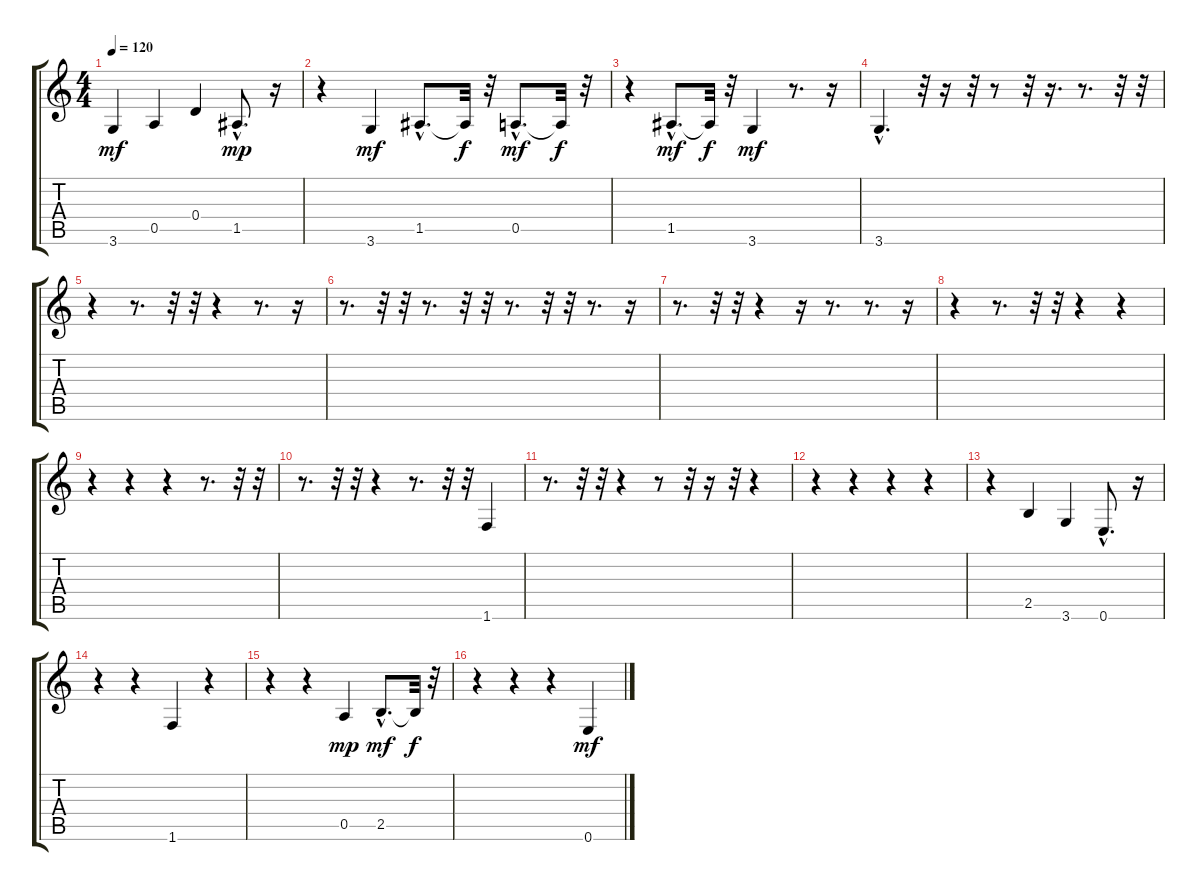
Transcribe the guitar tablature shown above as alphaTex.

\track "" {instrument acousticbass}
\staff {score tabs}
\tuning (E4 B3 G3 D3 A2 E2) {hide}
\ts (4 4)
\tempo 120
\clef g2
\ks c
3.6.4{dy mf} 0.5.4 0.4.4 1.5{hac}.8{d dy mp} r.16 |
r.4 3.6.4{dy mf} 1.5{hac}.8{d} 1.5{t}.32{dy f} r.32 0.5{hac}.8{d dy mf} 0.5{t}.32{dy f} r.32 |
r.4 1.5{hac}.8{d dy mf} 1.5{t}.32{dy f} r.32 3.6.4{dy mf} r.8{d} r.16 |
3.6{hac}.4{d} r.32 r.16 r.32 r.8 r.32 r.16{d} r.8{d} r.32 r.32 |
r.4 r.8{d} r.32 r.32 r.4 r.8{d} r.16 |
r.8{d} r.32 r.32 r.8{d} r.32 r.32 r.8{d} r.32 r.32 r.8{d} r.16 |
r.8{d} r.32 r.32 r.4 r.16 r.8{d} r.8{d} r.16 |
r.4 r.8{d} r.32 r.32 r.4 r.4 |
r.4 r.4 r.4 r.8{d} r.32 r.32 |
r.8{d} r.32 r.32 r.4 r.8{d} r.32 r.32 1.6.4 |
r.8{d} r.32 r.32 r.4 r.8 r.32 r.16 r.32 r.4 |
r.4 r.4 r.4 r.4 |
r.4 2.5.4 3.6.4 0.6{hac}.8{d} r.16 |
r.4 r.4 1.6.4 r.4 |
r.4 r.4 0.5.4{dy mp} 2.5{hac}.8{d dy mf} 2.5{t}.32{dy f} r.32 |
r.4 r.4 r.4 0.6.4{dy mf}
